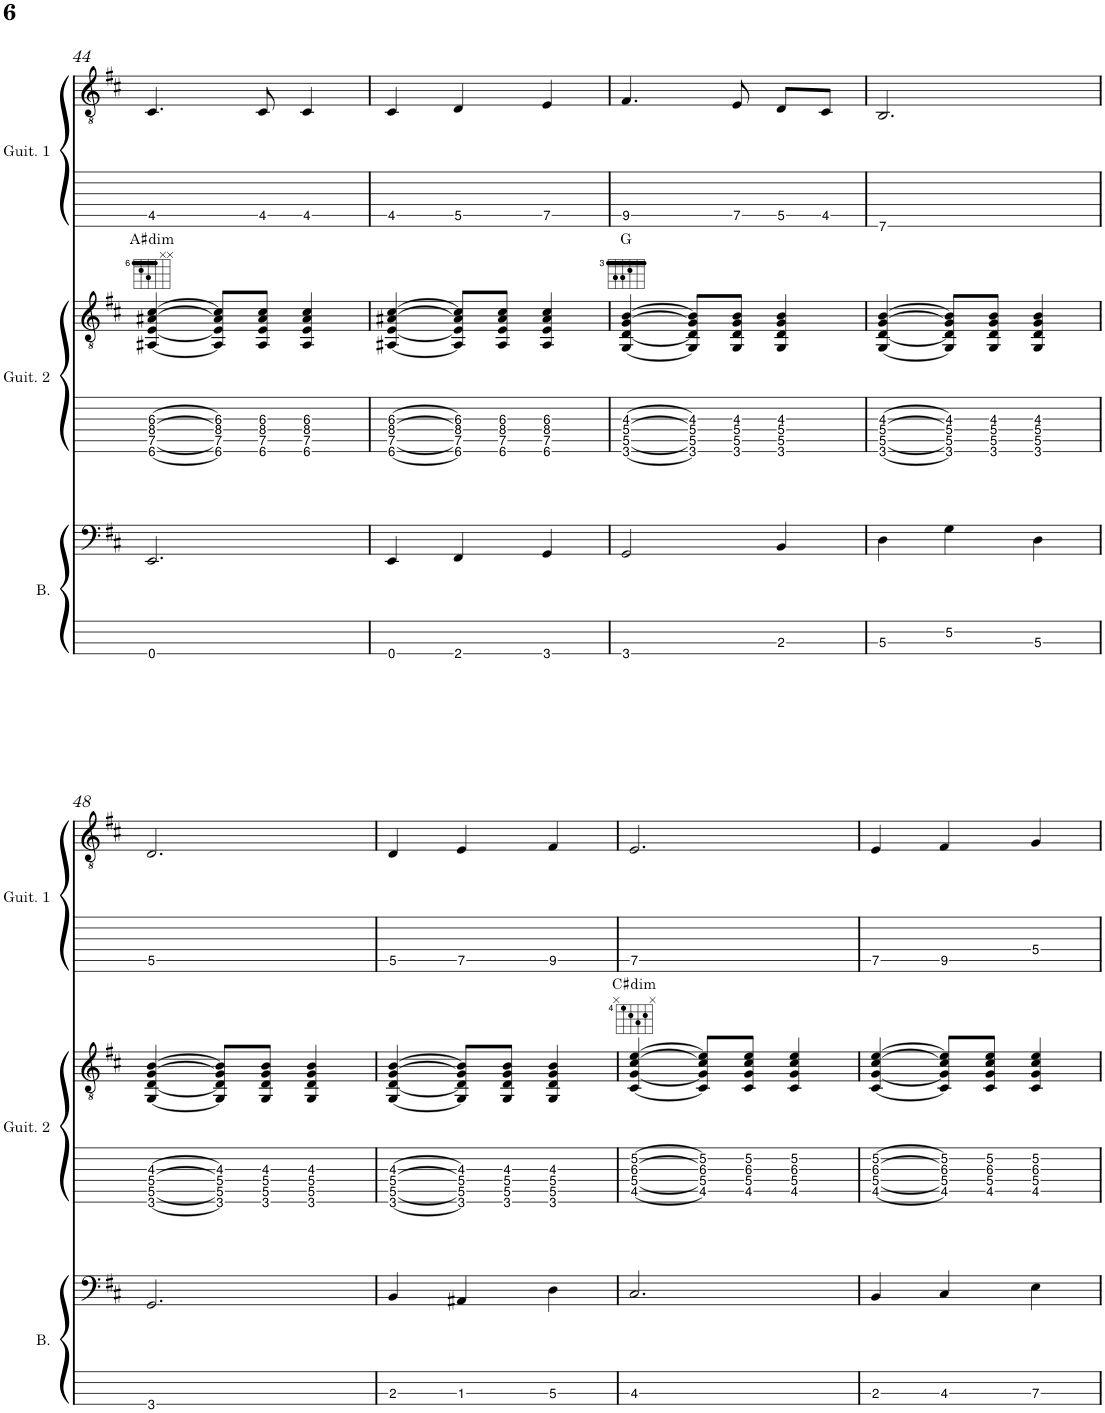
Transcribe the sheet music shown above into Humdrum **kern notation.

**kern	**kern	**kern	**kern	**harte	**kern	**kern
*part3	*part3	*part2	*part2	*part2	*part1	*part1
*staff6	*staff5	*staff4	*staff3	*	*staff2	*staff1
*I"Bass	*	*I"Guitar 2	*	*	*I"Guitar 1	*
*I'B.	*	*I'Guit. 2	*	*	*I'Guit. 1	*
!!LO:PB:g=z
*	*clefF4	*	*clefGv2	*	*	*clefGv2
*Trd7c12	*Trd7c12	*	*	*	*	*
*k[f#c#]	*k[f#c#]	*k[f#c#]	*k[f#c#]	*	*k[f#c#]	*k[f#c#]
*M3/4	*M3/4	*M3/4	*M3/4	*	*M3/4	*M3/4
=44	=44	=44	=44	=44	=44	=44
!	!	!	!	!LO:H:kt=dim	!	!
2.EE	2.EE/	[4AA# [4E [4A# [4c#	[4AA#X/ [4E/ [4A#X/ [4c#/	A#:dim	4.C#	4.C#/
.	.	8AA#]\ 8E]\ 8A#]\ 8c#]\L	8AA#/] 8E/] 8A#/] 8c#/]L	.	.	.
.	.	8AA#\ 8E\ 8A#\ 8c#\J	8AA#/ 8E/ 8A#/ 8c#/J	.	8C#	8C#/
.	.	4AA# 4E 4A# 4c#	4AA#/ 4E/ 4A#/ 4c#/	.	4C#	4C#/
=45	=45	=45	=45	=45	=45	=45
4EE	4EE/	[4AA#X [4E [4A#X [4c#	[4AA#X/ [4E/ [4A#X/ [4c#/	.	4C#	4C#/
4FF#	4FF#/	8AA#]\ 8E]\ 8A#]\ 8c#]\L	8AA#/] 8E/] 8A#/] 8c#/]L	.	4D	4D/
.	.	8AA#\ 8E\ 8A#\ 8c#\J	8AA#/ 8E/ 8A#/ 8c#/J	.	.	.
4GG	4GG/	4AA# 4E 4A# 4c#	4AA#/ 4E/ 4A#/ 4c#/	.	4E	4E/
=46	=46	=46	=46	=46	=46	=46
2GG	2GG/	[4GG [4D [4G [4B	[4GG/ [4D/ [4G/ [4B/	G:maj	4.F#	4.F#/
.	.	8GG]\ 8D]\ 8G]\ 8B]\L	8GG/] 8D/] 8G/] 8B/]L	.	.	.
.	.	8GG\ 8D\ 8G\ 8B\J	8GG/ 8D/ 8G/ 8B/J	.	8E	8E/
4BB	4BB/	4GG 4D 4G 4B	4GG/ 4D/ 4G/ 4B/	.	8DL	8D/L
.	.	.	.	.	8C#J	8C#/J
=47	=47	=47	=47	=47	=47	=47
4D	4D\	[4GG [4D [4G [4B	[4GG/ [4D/ [4G/ [4B/	.	2.BB	2.BB/
4G	4G\	8GG]\ 8D]\ 8G]\ 8B]\L	8GG/] 8D/] 8G/] 8B/]L	.	.	.
.	.	8GG\ 8D\ 8G\ 8B\J	8GG/ 8D/ 8G/ 8B/J	.	.	.
4D	4D\	4GG 4D 4G 4B	4GG/ 4D/ 4G/ 4B/	.	.	.
!!LO:LB:g=z
=48	=48	=48	=48	=48	=48	=48
2.GG	2.GG/	[4GG [4D [4G [4B	[4GG/ [4D/ [4G/ [4B/	.	2.D	2.D/
.	.	8GG]\ 8D]\ 8G]\ 8B]\L	8GG/] 8D/] 8G/] 8B/]L	.	.	.
.	.	8GG\ 8D\ 8G\ 8B\J	8GG/ 8D/ 8G/ 8B/J	.	.	.
.	.	4GG 4D 4G 4B	4GG/ 4D/ 4G/ 4B/	.	.	.
=49	=49	=49	=49	=49	=49	=49
4BB	4BB/	[4GG [4D [4G [4B	[4GG/ [4D/ [4G/ [4B/	.	4D	4D/
4AA#	4AA#X/	8GG]\ 8D]\ 8G]\ 8B]\L	8GG/] 8D/] 8G/] 8B/]L	.	4E	4E/
.	.	8GG\ 8D\ 8G\ 8B\J	8GG/ 8D/ 8G/ 8B/J	.	.	.
4D	4D\	4GG 4D 4G 4B	4GG/ 4D/ 4G/ 4B/	.	4F#	4F#/
=50	=50	=50	=50	=50	=50	=50
!	!	!	!	!LO:H:kt=dim	!	!
2.C#	2.C#/	[4C# [4G [4c# [4e	[4C#/ [4G/ [4c#/ [4e/	C#:dim	2.E	2.E/
.	.	8C#]\ 8G]\ 8c#]\ 8e]\L	8C#/] 8G/] 8c#/] 8e/]L	.	.	.
.	.	8C#\ 8G\ 8c#\ 8e\J	8C#/ 8G/ 8c#/ 8e/J	.	.	.
.	.	4C# 4G 4c# 4e	4C#/ 4G/ 4c#/ 4e/	.	.	.
=51	=51	=51	=51	=51	=51	=51
4BB	4BB/	[4C# [4G [4c# [4e	[4C#/ [4G/ [4c#/ [4e/	.	4E	4E/
4C#	4C#/	8C#]\ 8G]\ 8c#]\ 8e]\L	8C#/] 8G/] 8c#/] 8e/]L	.	4F#	4F#/
.	.	8C#\ 8G\ 8c#\ 8e\J	8C#/ 8G/ 8c#/ 8e/J	.	.	.
4E	4E\	4C# 4G 4c# 4e	4C#/ 4G/ 4c#/ 4e/	.	4G	4G/
=	=	=	=	=	=	=
*-	*-	*-	*-	*-	*-	*-
